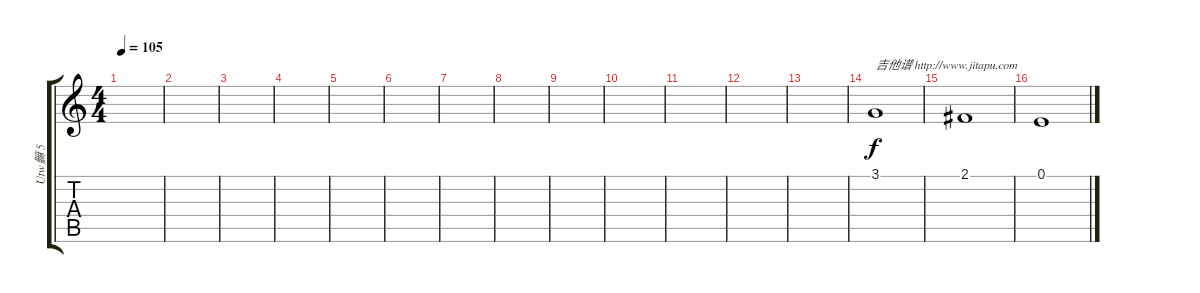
\track ("Utw髍 5" "Utw髍 5") {instrument glockenspiel}
\staff {score tabs}
\tuning (E4 B3 G3 D3 A2 E2) {hide}
\ts (4 4)
\tempo 105
\clef g2
\ks c
|
|
|
|
|
|
|
|
|
|
|
|
|
3.1.1{txt "吉他谱 http://www.jitapu.com"} |
2.1.1 |
0.1.1
